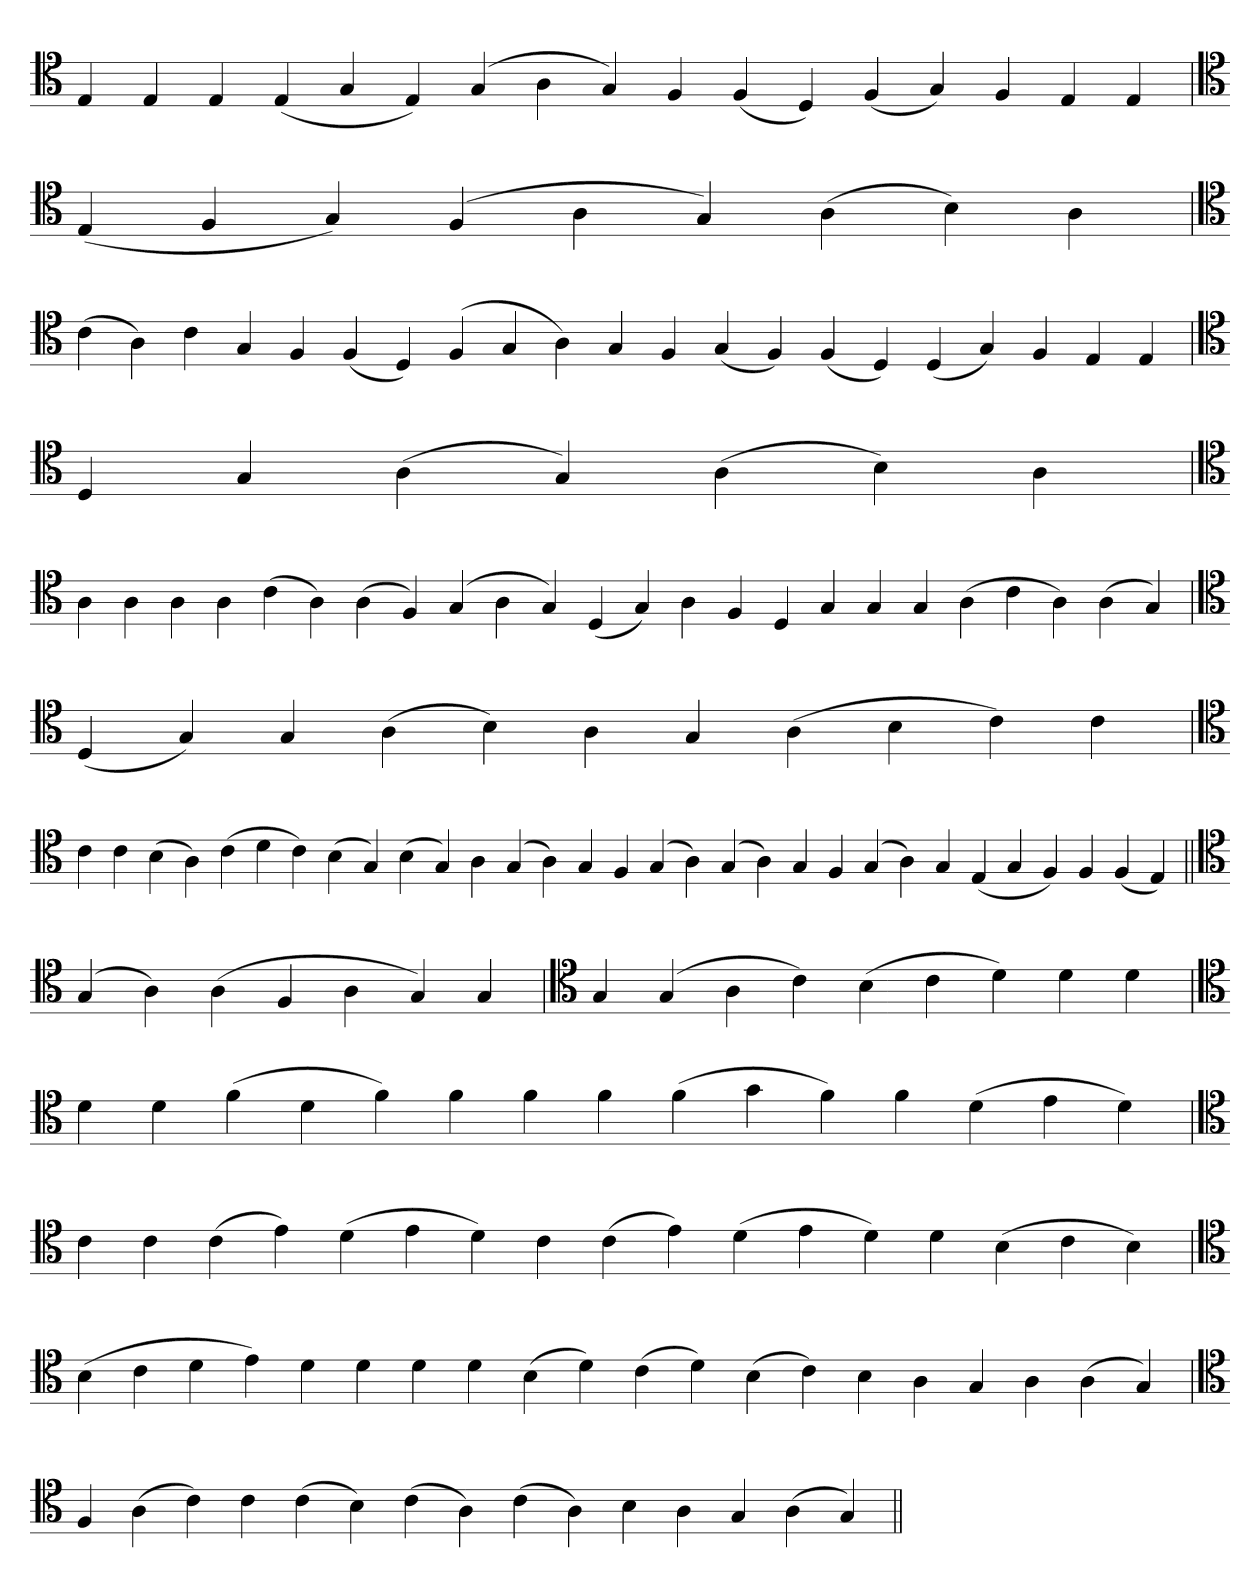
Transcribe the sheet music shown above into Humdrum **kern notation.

**kern
*part1
*staff1
*clefC4
=
4E
4E
4E
(4E
4G
4E)
(4G
4A
4G)
4F
(4F
4D)
(4F
4G)
4F
4E
4E
=`
*clefC4
(4E
4F
4G)
(4F
4A
4G)
(4A
4B)
4A
=`
*clefC4
(4c
4A)
4c
4G
4F
(4F
4D)
(4F
4G
4A)
4G
4F
(4G
4F)
(4F
4D)
(4D
4G)
4F
4E
4E
=
*clefC4
4D
4G
(4A
4G)
(4A
4B)
4A
=`
*clefC4
4A
4A
4A
4A
(4c
4A)
(4A
4F)
(4G
4A
4G)
(4D
4G)
4A
4F
4D
4G
4G
4G
(4A
4c
4A)
(4A
4G)
=
*clefC4
(4D
4G)
4G
(4A
4B)
4A
4G
(4A
4B
4c)
4c
=`
*clefC4
4c
4c
(4B
4A)
(4c
4d
4c)
(4B
4G)
(4B
4G)
4A
(4G
4A)
4G
4F
(4G
4A)
(4G
4A)
4G
4F
(4G
4A)
4G
(4E
4G
4F)
4F
(4F
4E)
=||
*clefC4
(4G
4A)
(4A
4F
4A
4G)
4G
='
*clefC4
4G
(4G
4A
4c)
(4B
4c
4d)
4d
4d
=`
*clefC4
4d
4d
(4f
4d
4f)
4f
4f
4f
(4f
4g
4f)
4f
(4d
4e
4d)
='
*clefC4
4c
4c
(4c
4e)
(4d
4e
4d)
4c
(4c
4e)
(4d
4e
4d)
4d
(4B
4c
4B)
=
*clefC4
(4B
4c
4d
4e)
4d
4d
4d
4d
(4B
4d)
(4c
4d)
(4B
4c)
4B
4A
4G
4A
(4A
4G)
='
*clefC4
4F
(4A
4c)
4c
(4c
4B)
(4c
4A)
(4c
4A)
4B
4A
4G
(4A
4G)
=||
*-
